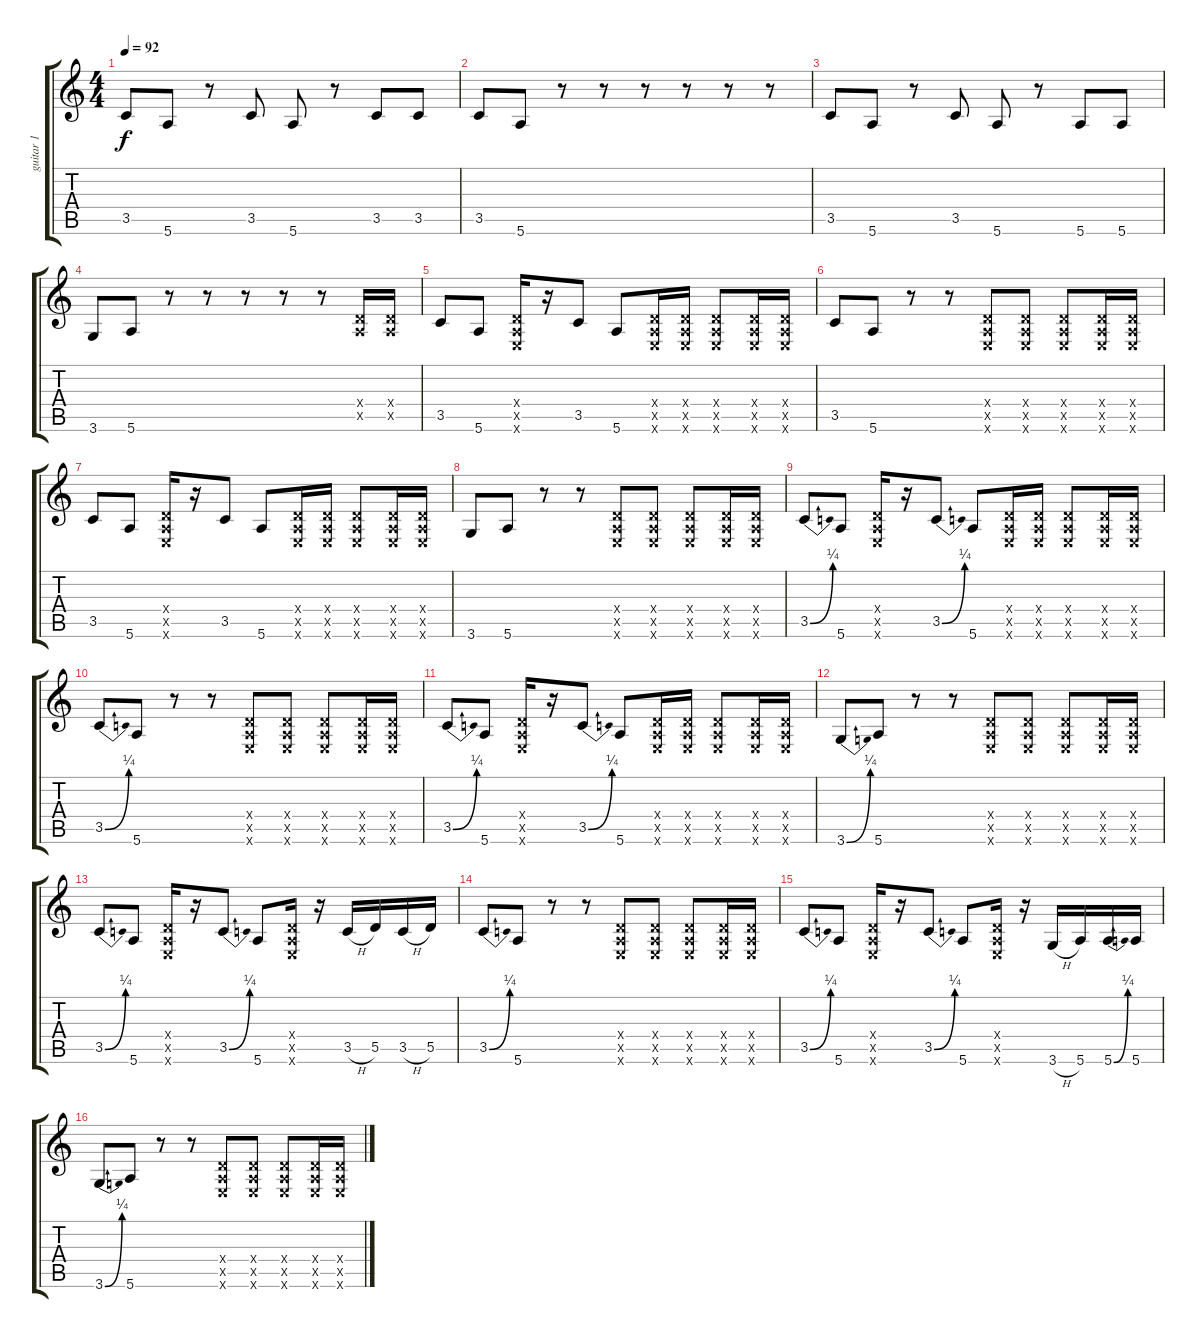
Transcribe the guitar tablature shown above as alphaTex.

\track ("guitar 1" "guitar 1") {instrument overdrivenguitar}
\staff {score tabs}
\tuning (E4 B3 G3 D3 A2 E2) {hide}
\ts (4 4)
\tempo 92
\clef g2
\ks c
3.5.8{dy f instrument overdrivenguitar} 5.6.8 r.8 3.5.8 5.6.8 r.8 3.5.8 3.5.8 |
3.5.8 5.6.8 r.8 r.8 r.8 r.8 r.8 r.8 |
3.5.8 5.6.8 r.8 3.5.8 5.6.8 r.8 5.6.8 5.6.8 |
3.6.8 5.6.8 r.8 r.8 r.8 r.8 r.8 (0.4{x} 0.5{x}).16 (0.4{x} 0.5{x}).16 |
3.5.8 5.6.8 (0.4{x} 0.5{x} 0.6{x}).16 r.16 3.5.8 5.6.8 (0.4{x} 0.5{x} 0.6{x}).16 (0.4{x} 0.5{x} 0.6{x}).16 (0.4{x} 0.5{x} 0.6{x}).8 (0.4{x} 0.5{x} 0.6{x}).16 (0.4{x} 0.5{x} 0.6{x}).16 |
3.5.8 5.6.8 r.8 r.8 (0.4{x} 0.5{x} 0.6{x}).8 (0.4{x} 0.5{x} 0.6{x}).8 (0.4{x} 0.5{x} 0.6{x}).8 (0.4{x} 0.5{x} 0.6{x}).16 (0.4{x} 0.5{x} 0.6{x}).16 |
3.5.8 5.6.8 (0.4{x} 0.5{x} 0.6{x}).16 r.16 3.5.8 5.6.8 (0.4{x} 0.5{x} 0.6{x}).16 (0.4{x} 0.5{x} 0.6{x}).16 (0.4{x} 0.5{x} 0.6{x}).8 (0.4{x} 0.5{x} 0.6{x}).16 (0.4{x} 0.5{x} 0.6{x}).16 |
3.6.8 5.6.8 r.8 r.8 (0.4{x} 0.5{x} 0.6{x}).8 (0.4{x} 0.5{x} 0.6{x}).8 (0.4{x} 0.5{x} 0.6{x}).8 (0.4{x} 0.5{x} 0.6{x}).16 (0.4{x} 0.5{x} 0.6{x}).16 |
3.5{be (bend 0 0 60 1)}.8 5.6.8 (0.4{x} 0.5{x} 0.6{x}).16 r.16 3.5{be (bend 0 0 60 1)}.8 5.6.8 (0.4{x} 0.5{x} 0.6{x}).16 (0.4{x} 0.5{x} 0.6{x}).16 (0.4{x} 0.5{x} 0.6{x}).8 (0.4{x} 0.5{x} 0.6{x}).16 (0.4{x} 0.5{x} 0.6{x}).16 |
3.5{be (bend 0 0 60 1)}.8 5.6.8 r.8 r.8 (0.4{x} 0.5{x} 0.6{x}).8 (0.4{x} 0.5{x} 0.6{x}).8 (0.4{x} 0.5{x} 0.6{x}).8 (0.4{x} 0.5{x} 0.6{x}).16 (0.4{x} 0.5{x} 0.6{x}).16 |
3.5{be (bend 0 0 60 1)}.8 5.6.8 (0.4{x} 0.5{x} 0.6{x}).16 r.16 3.5{be (bend 0 0 60 1)}.8 5.6.8 (0.4{x} 0.5{x} 0.6{x}).16 (0.4{x} 0.5{x} 0.6{x}).16 (0.4{x} 0.5{x} 0.6{x}).8 (0.4{x} 0.5{x} 0.6{x}).16 (0.4{x} 0.5{x} 0.6{x}).16 |
3.6{be (bend 0 0 60 1)}.8 5.6.8 r.8 r.8 (0.4{x} 0.5{x} 0.6{x}).8 (0.4{x} 0.5{x} 0.6{x}).8 (0.4{x} 0.5{x} 0.6{x}).8 (0.4{x} 0.5{x} 0.6{x}).16 (0.4{x} 0.5{x} 0.6{x}).16 |
3.5{be (bend 0 0 60 1)}.8 5.6.8 (0.4{x} 0.5{x} 0.6{x}).16 r.16 3.5{be (bend 0 0 60 1)}.8 5.6.8 (0.4{x} 0.5{x} 0.6{x}).16 r.16 3.5{h}.16 5.5.16 3.5{h}.16 5.5.16 |
3.5{be (bend 0 0 60 1)}.8 5.6.8 r.8 r.8 (0.4{x} 0.5{x} 0.6{x}).8 (0.4{x} 0.5{x} 0.6{x}).8 (0.4{x} 0.5{x} 0.6{x}).8 (0.4{x} 0.5{x} 0.6{x}).16 (0.4{x} 0.5{x} 0.6{x}).16 |
3.5{be (bend 0 0 60 1)}.8 5.6.8 (0.4{x} 0.5{x} 0.6{x}).16 r.16 3.5{be (bend 0 0 60 1)}.8 5.6.8 (0.4{x} 0.5{x} 0.6{x}).16 r.16 3.6{h}.16 5.6.16 5.6{be (bend 0 0 60 1)}.16 5.6.16 |
3.6{be (bend 0 0 60 1)}.8 5.6.8 r.8 r.8 (0.4{x} 0.5{x} 0.6{x}).8 (0.4{x} 0.5{x} 0.6{x}).8 (0.4{x} 0.5{x} 0.6{x}).8 (0.4{x} 0.5{x} 0.6{x}).16 (0.4{x} 0.5{x} 0.6{x}).16
